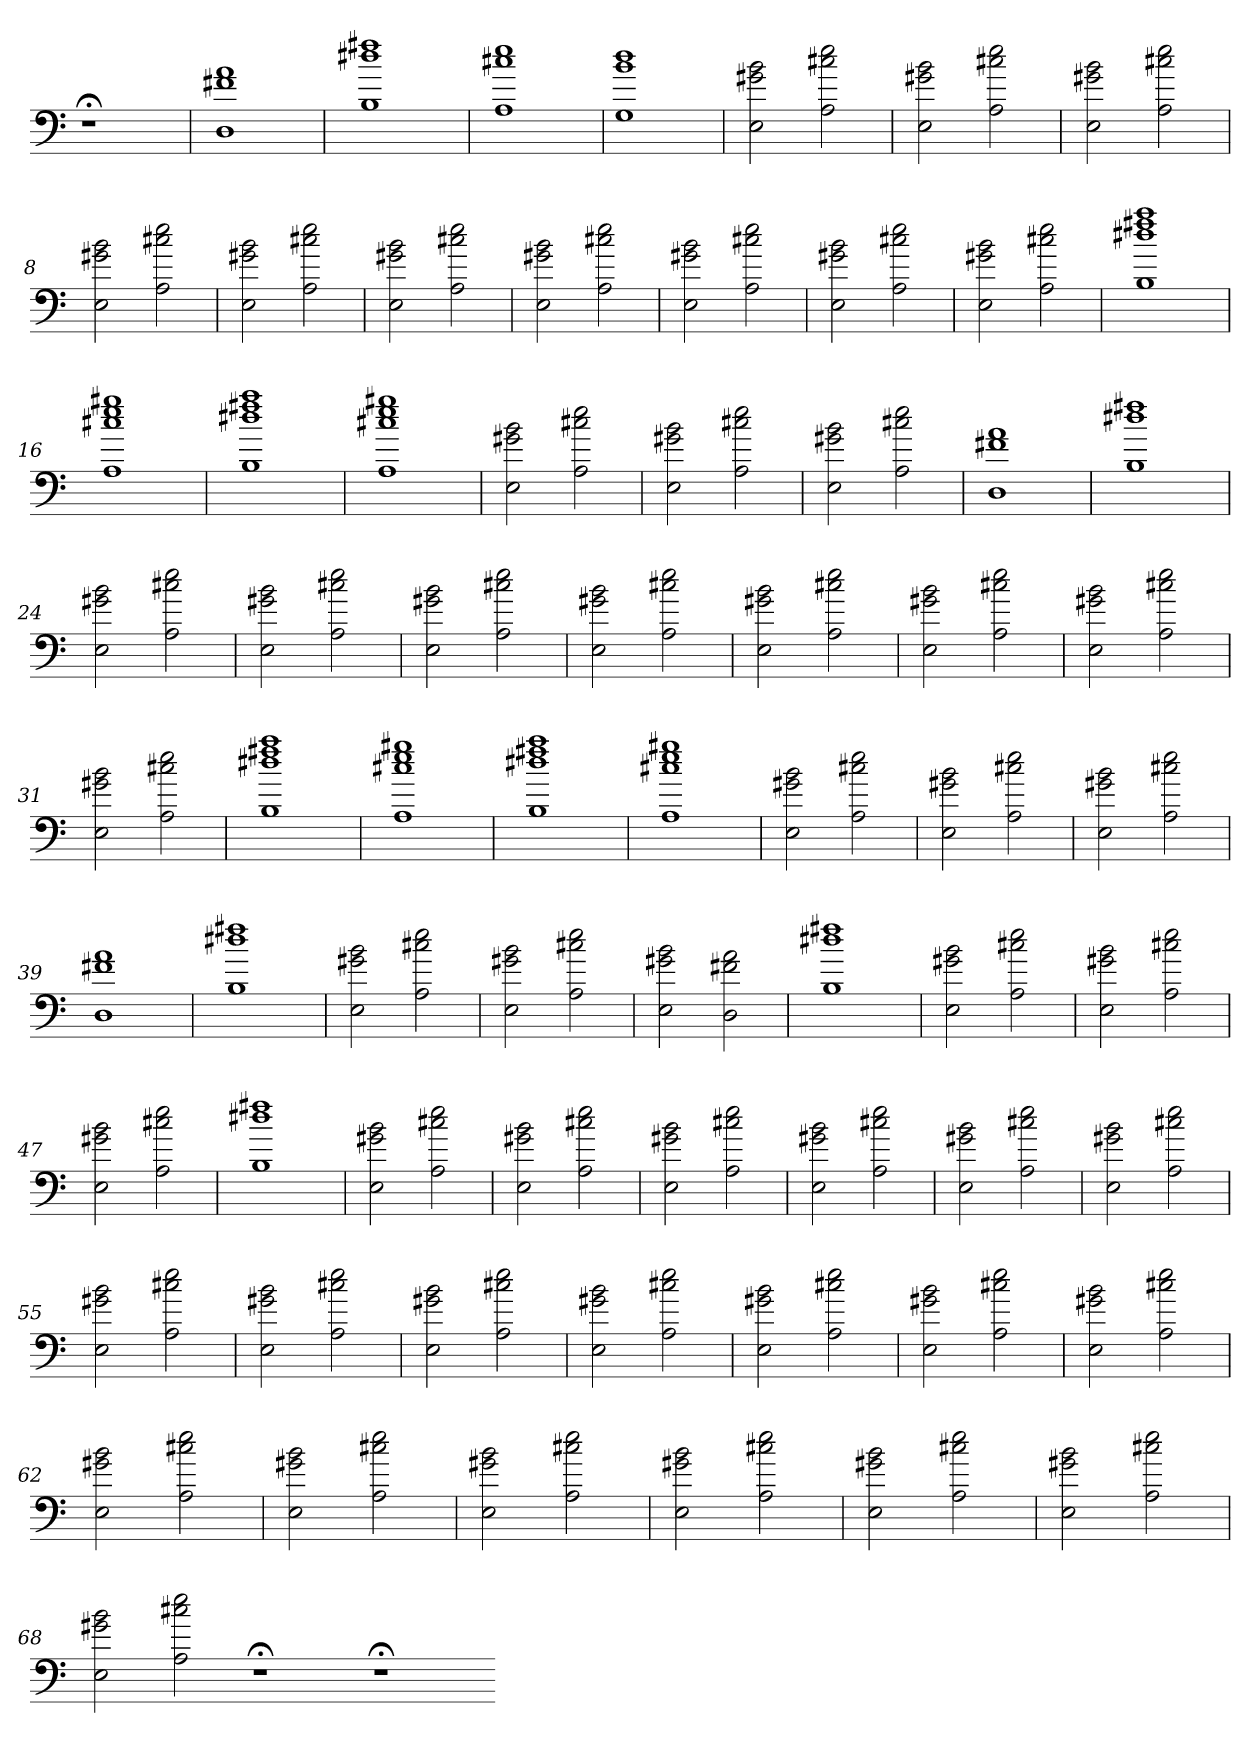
**kern
*part1
*staff1
=
1r;<
=1
1D 1f#X 1a
=2
1B 1dd#X 1ff#X
=3
1A 1cc#X 1ee
=4
1G 1b 1dd
=5
2E 2g#X 2b
2A 2cc#X 2ee
=6
2E 2g#X 2b
2A 2cc#X 2ee
=7
2E 2g#X 2b
2A 2cc#X 2ee
=8
2E 2g#X 2b
2A 2cc#X 2ee
=9
2E 2g#X 2b
2A 2cc#X 2ee
=10
2E 2g#X 2b
2A 2cc#X 2ee
=11
2E 2g#X 2b
2A 2cc#X 2ee
=12
2E 2g#X 2b
2A 2cc#X 2ee
=13
2E 2g#X 2b
2A 2cc#X 2ee
=14
2E 2g#X 2b
2A 2cc#X 2ee
=15
1B 1dd#X 1ff#X 1aa
=16
1A 1cc#X 1ee 1gg#X
=17
1B 1dd#X 1ff#X 1aa
=18
1A 1cc#X 1ee 1gg#X
=19
2E 2g#X 2b
2A 2cc#X 2ee
=20
2E 2g#X 2b
2A 2cc#X 2ee
=21
2E 2g#X 2b
2A 2cc#X 2ee
=22
1D 1f#X 1a
=23
1B 1dd#X 1ff#X
=24
2E 2g#X 2b
2A 2cc#X 2ee
=25
2E 2g#X 2b
2A 2cc#X 2ee
=26
2E 2g#X 2b
2A 2cc#X 2ee
=27
2E 2g#X 2b
2A 2cc#X 2ee
=28
2E 2g#X 2b
2A 2cc#X 2ee
=29
2E 2g#X 2b
2A 2cc#X 2ee
=30
2E 2g#X 2b
2A 2cc#X 2ee
=31
2E 2g#X 2b
2A 2cc#X 2ee
=32
1B 1dd#X 1ff#X 1aa
=33
1A 1cc#X 1ee 1gg#X
=34
1B 1dd#X 1ff#X 1aa
=35
1A 1cc#X 1ee 1gg#X
=36
2E 2g#X 2b
2A 2cc#X 2ee
=37
2E 2g#X 2b
2A 2cc#X 2ee
=38
2E 2g#X 2b
2A 2cc#X 2ee
=39
1D 1f#X 1a
=40
1B 1dd#X 1ff#X
=41
2E 2g#X 2b
2A 2cc#X 2ee
=42
2E 2g#X 2b
2A 2cc#X 2ee
=43
2E 2g#X 2b
2D 2f#X 2a
=44
1B 1dd#X 1ff#X
=45
2E 2g#X 2b
2A 2cc#X 2ee
=46
2E 2g#X 2b
2A 2cc#X 2ee
=47
2E 2g#X 2b
2A 2cc#X 2ee
=48
1B 1dd#X 1ff#X
=49
2E 2g#X 2b
2A 2cc#X 2ee
=50
2E 2g#X 2b
2A 2cc#X 2ee
=51
2E 2g#X 2b
2A 2cc#X 2ee
=52
2E 2g#X 2b
2A 2cc#X 2ee
=53
2E 2g#X 2b
2A 2cc#X 2ee
=54
2E 2g#X 2b
2A 2cc#X 2ee
=55
2E 2g#X 2b
2A 2cc#X 2ee
=56
2E 2g#X 2b
2A 2cc#X 2ee
=57
2E 2g#X 2b
2A 2cc#X 2ee
=58
2E 2g#X 2b
2A 2cc#X 2ee
=59
2E 2g#X 2b
2A 2cc#X 2ee
=60
2E 2g#X 2b
2A 2cc#X 2ee
=61
2E 2g#X 2b
2A 2cc#X 2ee
=62
2E 2g#X 2b
2A 2cc#X 2ee
=63
2E 2g#X 2b
2A 2cc#X 2ee
=64
2E 2g#X 2b
2A 2cc#X 2ee
=65
2E 2g#X 2b
2A 2cc#X 2ee
=66
2E 2g#X 2b
2A 2cc#X 2ee
=67
2E 2g#X 2b
2A 2cc#X 2ee
=68
2E 2g#X 2b
2A 2cc#X 2ee
1r;<
1r;<
=-
*-
